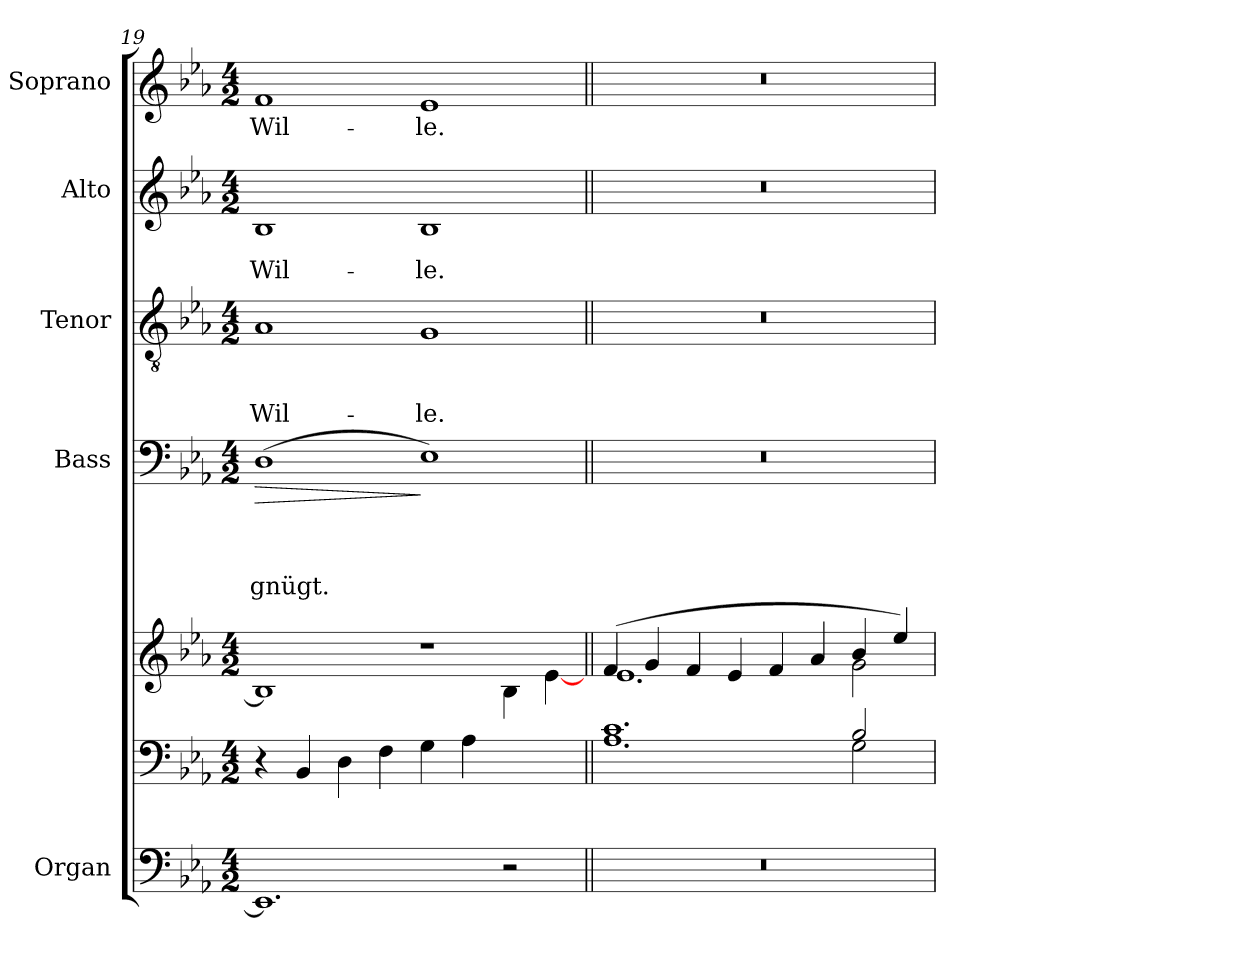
**kern	**kern	**kern	**kern	**text	**text	**text	**text	**dynam	**kern	**text	**text	**text	**kern	**text	**text	**kern	**text
*part5	*part5	*part5	*part4	*part4	*part4	*part4	*part4	*part4	*part3	*part3	*part3	*part3	*part2	*part2	*part2	*part1	*part1
*staff7	*staff6	*staff5	*staff4	*staff4	*staff4	*staff4	*staff4	*staff4	*staff3	*staff3	*staff3	*staff3	*staff2	*staff2	*staff2	*staff1	*staff1
*I"Organ	*	*	*I"Bass	*	*	*	*	*	*I"Tenor	*	*	*	*I"Alto	*	*	*I"Soprano	*
*	*	*	*	*	*	*	*	*	*	*	*	*	*	*	*	*I'Pno	*
*clefF4	*clefF4	*clefG2	*clefF4	*	*	*	*	*	*clefGv2	*	*	*	*clefG2	*	*	*clefG2	*
*k[b-e-a-]	*k[b-e-a-]	*k[b-e-a-]	*k[b-e-a-]	*	*	*	*	*	*k[b-e-a-]	*	*	*	*k[b-e-a-]	*	*	*k[b-e-a-]	*
*E-:	*E-:	*E-:	*E-:	*	*	*	*	*	*E-:	*	*	*	*E-:	*	*	*E-:	*
*M4/2	*M4/2	*M4/2	*M4/2	*	*	*	*	*	*M4/2	*	*	*	*M4/2	*	*	*M4/2	*
=19	=19	=19	=19	=19	=19	=19	=19	=19	=19	=19	=19	=19	=19	=19	=19	=19	=19
*	*	*^	*	*	*	*	*	*	*	*	*	*	*	*	*	*	*
!	!	!	!	!	!	!	!	!	!LO:HP:b	!	!	!	!	!	!	!	!	!
1.EE-]	4r	1B-]	1.ryy	(1D	.	.	.	-gnügt.	>	1A-	.	.	Wil-	1B-	.	Wil-	1f	Wil-
.	(4BB-/	.	.	.	.	.	.	.	.	.	.	.	.	.	.	.	.	.
.	4D\	.	.	.	.	.	.	.	.	.	.	.	.	.	.	.	.	.
.	4F\	.	.	.	.	.	.	.	.	.	.	.	.	.	.	.	.	.
.	4G\	1r	.	1E-)	.	.	.	.	]	1G	.	.	-le.	1B-	.	-le.	1e-	-le.
.	4A-\	.	.	.	.	.	.	.	.	.	.	.	.	.	.	.	.	.
2r	2ryy	.	4B-\	.	.	.	.	.	.	.	.	.	.	.	.	.	.	.
.	.	.	[<4e-\)	.	.	.	.	.	.	.	.	.	.	.	.	.	.	.
=20||	=20||	=20||	=20||	=20||	=20||	=20||	=20||	=20||	=20||	=20||	=20||	=20||	=20||	=20||	=20||	=20||	=20||	=20||
*	*^	*	*	*	*	*	*	*	*	*	*	*	*	*	*	*	*	*
0r	1.c	1.A-	(4f/	1.e-	0r	.	.	.	.	.	0r	.	.	.	0r	.	.	0r	.
.	.	.	4g/	.	.	.	.	.	.	.	.	.	.	.	.	.	.	.	.
.	.	.	4f/	.	.	.	.	.	.	.	.	.	.	.	.	.	.	.	.
.	.	.	4e-/	.	.	.	.	.	.	.	.	.	.	.	.	.	.	.	.
.	.	.	4f/	.	.	.	.	.	.	.	.	.	.	.	.	.	.	.	.
.	.	.	4a-/	.	.	.	.	.	.	.	.	.	.	.	.	.	.	.	.
.	2B-/	2G\	4b-/	2g\	.	.	.	.	.	.	.	.	.	.	.	.	.	.	.
.	.	.	4ee-/)	.	.	.	.	.	.	.	.	.	.	.	.	.	.	.	.
*	*v	*v	*	*	*	*	*	*	*	*	*	*	*	*	*	*	*	*	*
*	*	*v	*v	*	*	*	*	*	*	*	*	*	*	*	*	*	*	*
=	=	=	=	=	=	=	=	=	=	=	=	=	=	=	=	=	=
*-	*-	*-	*-	*-	*-	*-	*-	*-	*-	*-	*-	*-	*-	*-	*-	*-	*-
